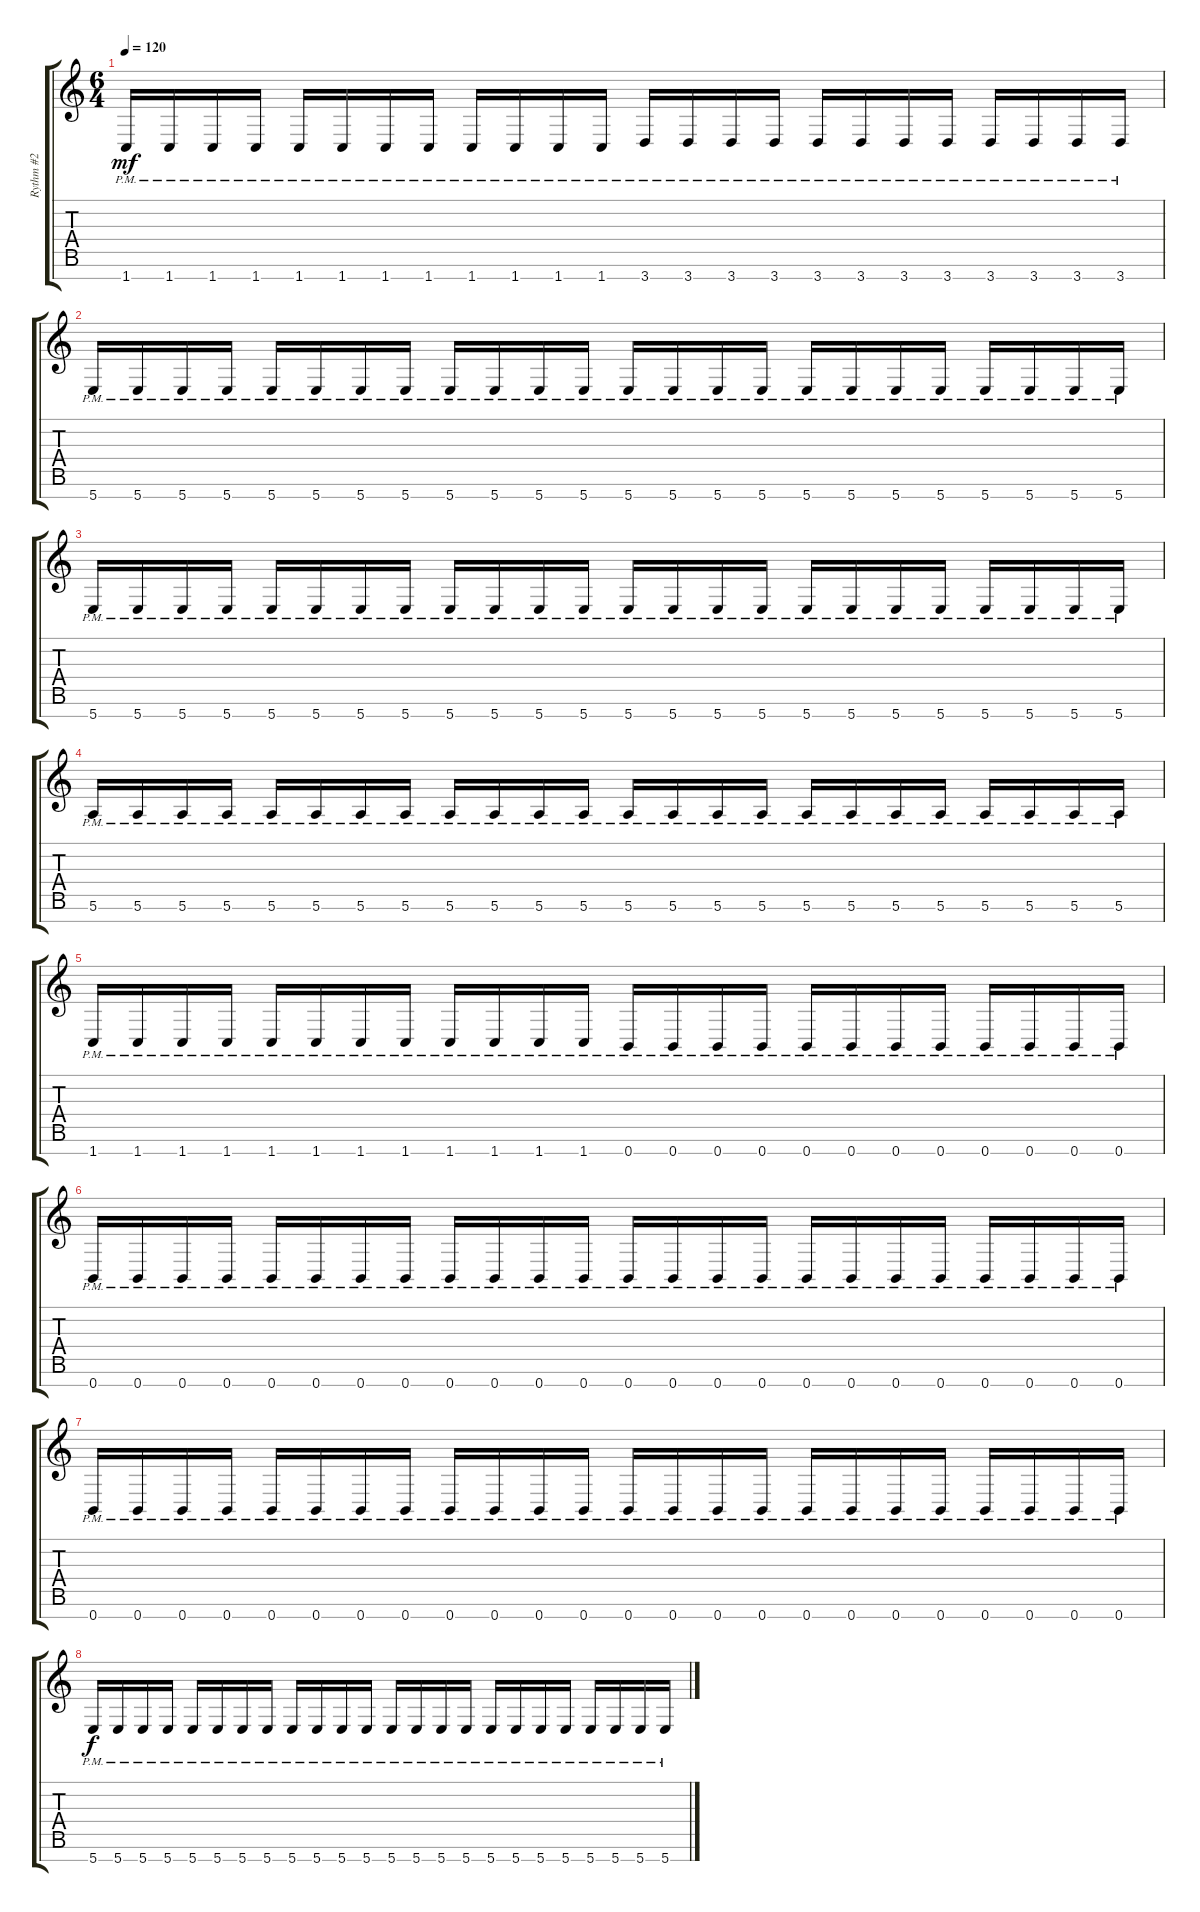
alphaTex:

\track ("Rythm #2" "Rythm #2") {instrument distortionguitar}
\staff {score tabs}
\tuning (E4 B3 G3 D3 A2 E2 B1) {hide}
\ts (6 4)
\tempo 120
\clef g2
\ks c
1.7{pm}.16{dy mf} 1.7{pm}.16 1.7{pm}.16 1.7{pm}.16 1.7{pm}.16 1.7{pm}.16 1.7{pm}.16 1.7{pm}.16 1.7{pm}.16 1.7{pm}.16 1.7{pm}.16 1.7{pm}.16 3.7{pm}.16 3.7{pm}.16 3.7{pm}.16 3.7{pm}.16 3.7{pm}.16 3.7{pm}.16 3.7{pm}.16 3.7{pm}.16 3.7{pm}.16 3.7{pm}.16 3.7{pm}.16 3.7{pm}.16 |
5.7{pm}.16 5.7{pm}.16 5.7{pm}.16 5.7{pm}.16 5.7{pm}.16 5.7{pm}.16 5.7{pm}.16 5.7{pm}.16 5.7{pm}.16 5.7{pm}.16 5.7{pm}.16 5.7{pm}.16 5.7{pm}.16 5.7{pm}.16 5.7{pm}.16 5.7{pm}.16 5.7{pm}.16 5.7{pm}.16 5.7{pm}.16 5.7{pm}.16 5.7{pm}.16 5.7{pm}.16 5.7{pm}.16 5.7{pm}.16 |
5.7{pm}.16 5.7{pm}.16 5.7{pm}.16 5.7{pm}.16 5.7{pm}.16 5.7{pm}.16 5.7{pm}.16 5.7{pm}.16 5.7{pm}.16 5.7{pm}.16 5.7{pm}.16 5.7{pm}.16 5.7{pm}.16 5.7{pm}.16 5.7{pm}.16 5.7{pm}.16 5.7{pm}.16 5.7{pm}.16 5.7{pm}.16 5.7{pm}.16 5.7{pm}.16 5.7{pm}.16 5.7{pm}.16 5.7{pm}.16 |
5.6{pm}.16 5.6{pm}.16 5.6{pm}.16 5.6{pm}.16 5.6{pm}.16 5.6{pm}.16 5.6{pm}.16 5.6{pm}.16 5.6{pm}.16 5.6{pm}.16 5.6{pm}.16 5.6{pm}.16 5.6{pm}.16 5.6{pm}.16 5.6{pm}.16 5.6{pm}.16 5.6{pm}.16 5.6{pm}.16 5.6{pm}.16 5.6{pm}.16 5.6{pm}.16 5.6{pm}.16 5.6{pm}.16 5.6{pm}.16 |
1.7{pm}.16 1.7{pm}.16 1.7{pm}.16 1.7{pm}.16 1.7{pm}.16 1.7{pm}.16 1.7{pm}.16 1.7{pm}.16 1.7{pm}.16 1.7{pm}.16 1.7{pm}.16 1.7{pm}.16 0.7{pm}.16 0.7{pm}.16 0.7{pm}.16 0.7{pm}.16 0.7{pm}.16 0.7{pm}.16 0.7{pm}.16 0.7{pm}.16 0.7{pm}.16 0.7{pm}.16 0.7{pm}.16 0.7{pm}.16 |
0.7{pm}.16 0.7{pm}.16 0.7{pm}.16 0.7{pm}.16 0.7{pm}.16 0.7{pm}.16 0.7{pm}.16 0.7{pm}.16 0.7{pm}.16 0.7{pm}.16 0.7{pm}.16 0.7{pm}.16 0.7{pm}.16 0.7{pm}.16 0.7{pm}.16 0.7{pm}.16 0.7{pm}.16 0.7{pm}.16 0.7{pm}.16 0.7{pm}.16 0.7{pm}.16 0.7{pm}.16 0.7{pm}.16 0.7{pm}.16 |
0.7{pm}.16 0.7{pm}.16 0.7{pm}.16 0.7{pm}.16 0.7{pm}.16 0.7{pm}.16 0.7{pm}.16 0.7{pm}.16 0.7{pm}.16 0.7{pm}.16 0.7{pm}.16 0.7{pm}.16 0.7{pm}.16 0.7{pm}.16 0.7{pm}.16 0.7{pm}.16 0.7{pm}.16 0.7{pm}.16 0.7{pm}.16 0.7{pm}.16 0.7{pm}.16 0.7{pm}.16 0.7{pm}.16 0.7{pm}.16 |
5.7{pm}.16{dy f} 5.7{pm}.16 5.7{pm}.16 5.7{pm}.16 5.7{pm}.16 5.7{pm}.16 5.7{pm}.16 5.7{pm}.16 5.7{pm}.16 5.7{pm}.16 5.7{pm}.16 5.7{pm}.16 5.7{pm}.16 5.7{pm}.16 5.7{pm}.16 5.7{pm}.16 5.7{pm}.16 5.7{pm}.16 5.7{pm}.16 5.7{pm}.16 5.7{pm}.16 5.7{pm}.16 5.7{pm}.16 5.7{pm}.16
